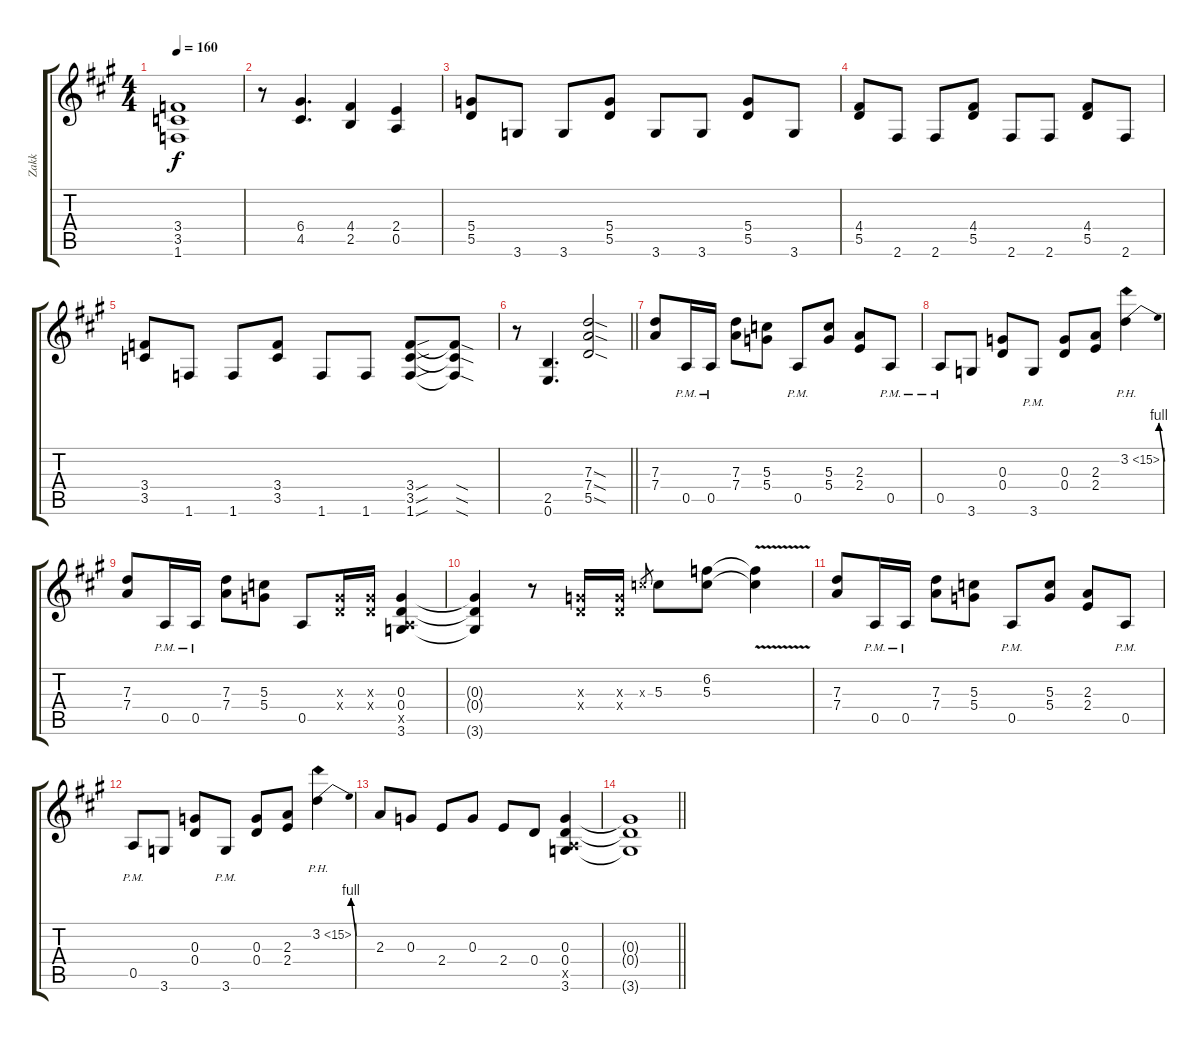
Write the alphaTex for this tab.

\track ("Zakk" "Zakk") {instrument overdrivenguitar}
\staff {score tabs}
\tuning (E4 B3 G3 D3 A2 E2) {hide}
\ts (4 4)
\tempo 160
\clef g2
\ks a
(3.4 3.5 1.6).1{dy f} |
r.8 (6.4 4.5).4{d} (4.4 2.5).4 (2.4 0.5).4 |
(5.4 5.5).8 3.6.8 3.6.8 (5.4 5.5).8 3.6.8 3.6.8 (5.4 5.5).8 3.6.8 |
(4.4 5.5).8 2.6.8 2.6.8 (4.4 5.5).8 2.6.8 2.6.8 (4.4 5.5).8 2.6.8 |
(3.4 3.5).8 1.6.8 1.6.8 (3.4 3.5).8 1.6.8 1.6.8 (3.4{sou} 3.5{sou} 1.6{sou}).8 (3.4{sod t} 3.5{sod t} 1.6{sod t}).8 |
\barLineRight lightlight
r.8 (2.5 0.6).4{d} (7.3{sod} 7.4{sod} 5.5{sod}).2 |
(7.3 7.4).8 0.5{pm}.16 0.5{pm}.16 (7.3 7.4).8 (5.3 5.4).8 0.5{pm}.8 (5.3 5.4).8 (2.3 2.4).8 0.5{pm}.8 |
0.5{pm}.8 3.6.8 (0.3 0.4).8 3.6{pm}.8 (0.3 0.4).8 (2.3 2.4).8 3.2{be (bend 0 0 60 4) ph 12}.4 |
(7.3 7.4).8 0.5{pm}.16 0.5{pm}.16 (7.3 7.4).8 (5.3 5.4).8 0.5.8 (0.3{x} 0.4{x}).16 (0.3{x} 0.4{x}).16 (0.3 0.4 0.5{x} 3.6).4 |
(0.3{t} 0.4{t} 3.6{t}).4 r.8 (0.3{x} 0.4{x}).16 (0.3{x} 0.4{x}).16 5.3{x}.8{gr} 5.3.8 (6.2 5.3).8 (6.2{v t} 5.3{v t}).4 |
(7.3 7.4).8 0.5{pm}.16 0.5{pm}.16 (7.3 7.4).8 (5.3 5.4).8 0.5{pm}.8 (5.3 5.4).8 (2.3 2.4).8 0.5{pm}.8 |
0.5{pm}.8 3.6.8 (0.3 0.4).8 3.6{pm}.8 (0.3 0.4).8 (2.3 2.4).8 3.2{be (bend 0 0 60 4) ph 12}.4 |
2.3.8 0.3.8 2.4.8 0.3.8 2.4.8 0.4.8 (0.3 0.4 0.5{x} 3.6).4 |
\barLineRight lightlight
(0.3{t} 0.4{t} 3.6{t}).1
